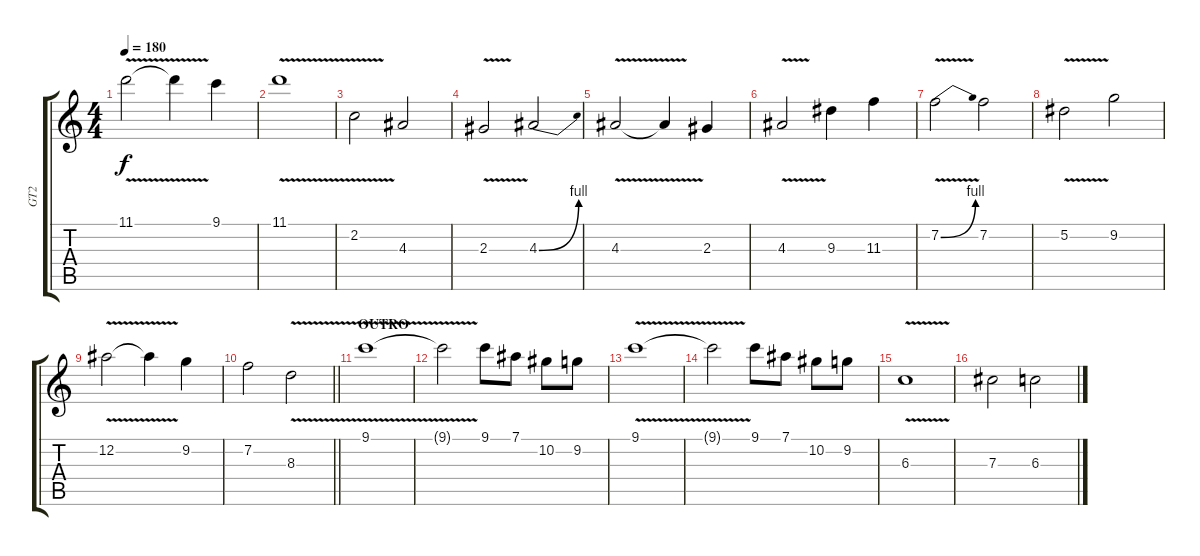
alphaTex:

\track ("GT2" "GT2") {instrument distortionguitar}
\staff {score tabs}
\tuning (Eb4 Bb3 Gb3 Db3 Ab2 Eb2) {hide}
\ts (4 4)
\tempo 180
\clef g2
\ks c
11.1{v}.2{dy f} 11.1{t}.4 9.1.4 |
11.1{v}.1 |
2.2{v}.2 4.3.2 |
2.3{v}.2 4.3{be (bend 0 0 60 4)}.2 |
4.3{v}.2 4.3{t}.4 2.3.4 |
4.3{v}.2 9.3.4 11.3.4 |
7.2{be (bend 0 0 60 4) v}.2 7.2.2 |
5.2{v}.2 9.2.2 |
12.2{v}.2 12.2{t}.4 9.2.4 |
\barLineRight lightlight
7.2.2 8.3{v}.2 |
\section ("" "OUTRO")
9.1{v}.1 |
9.1{t}.2 9.1.8 7.1.8 10.2.8 9.2.8 |
9.1{v}.1 |
9.1{t}.2 9.1.8 7.1.8 10.2.8 9.2.8 |
6.3{v}.1 |
7.3.2 6.3.2
